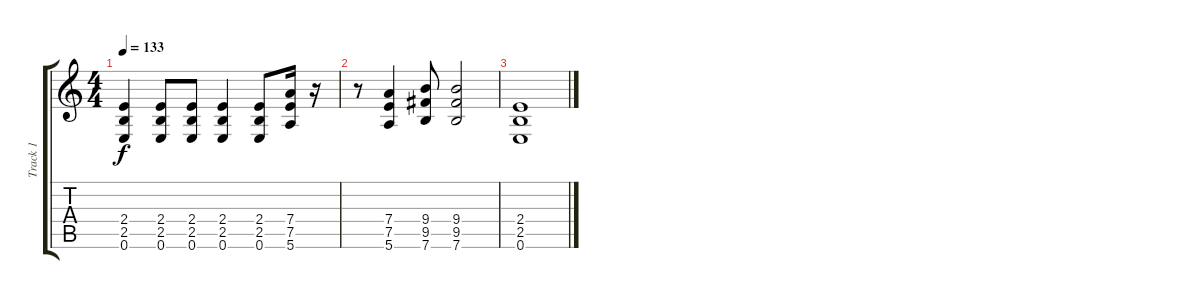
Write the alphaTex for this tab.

\track ("Track 1" "Track 1") {instrument acousticguitarsteel}
\staff {score tabs}
\tuning (E4 B3 G3 D3 A2 E2) {hide}
\ts (4 4)
\tempo 133
\clef g2
\ks c
(2.4 2.5 0.6).4{dy f} (2.4 2.5 0.6).8 (2.4 2.5 0.6).8 (2.4 2.5 0.6).4 (2.4 2.5 0.6).8 (7.4 7.5 5.6).16 r.16 |
r.8 (7.4 7.5 5.6).4 (9.4 9.5 7.6).8 (9.4 9.5 7.6).2 |
(2.4 2.5 0.6).1
